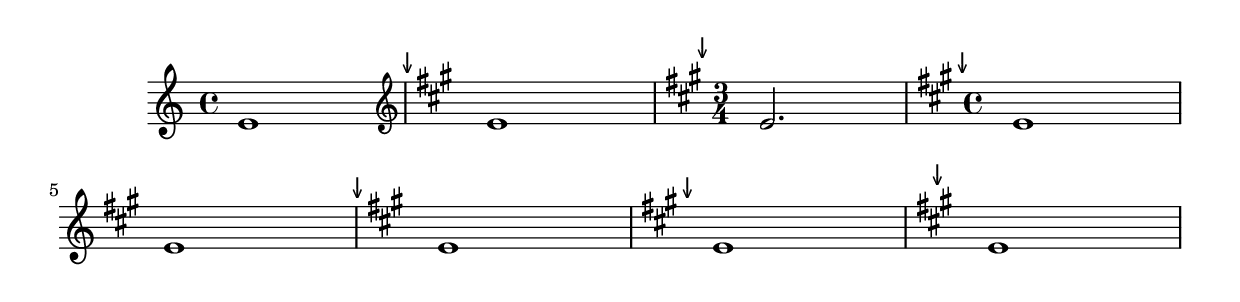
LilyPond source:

%% Do not edit this file; it is auto-generated from input/new
%% This file is in the public domain.
\version "2.11.66"

\header {
  texidoces = "
Si están especificadas, las marcas de texto se pueden alinear con
objetos de notación distintos a las líneas divisorias.  Entre estos
objetos se encuentran @code{ambitus}, @code{breathing-sign},
@code{clef}, @code{custos}, @code{staff-bar}, @code{left-edge},
@code{key-cancellation}, @code{key-signature} y @code{time-signature}.

En estos casos, las marcas de texto se centran horizontalmente sobre
el objeto, aunque esto se puede cambiar, como se muestra en la segunda
línea de este ejemplo (en una partitura con varios pentagramas, se
debe hacer este ajuste para todos los pentagramas).

"
  doctitlees = "Alinear marcas con varios objetos de notación"

  lsrtags = "text"
  texidoc = "If specified, text marks may be aligned with notation
objects other than bar lines.  These objects include @code{ambitus},
@code{breathing-sign}, @code{clef}, @code{custos}, @code{staff-bar},
@code{left-edge}, @code{key-cancellation}, @code{key-signature}, and
@code{time-signature}.

In such cases, text marks will be horizontally centered above the
object.  However this can be changed, as demonstrated on the second
line of this example (in a score with multiple staves, this setting
should be done for all the staves)."
  doctitle = "Aligning marks with various notation objects"
} % begin verbatim


\relative c' {
  e1
  
  % the RehearsalMark will be centered above the Clef
  \override Score.RehearsalMark #'break-align-symbols = #'(clef)
  \key a \major
  \clef treble
  \mark "↓"
  e1
  
  % the RehearsalMark will be centered above the TimeSignature
  \override Score.RehearsalMark #'break-align-symbols = #'(time-signature)
  \key a \major
  \clef treble
  \time 3/4
  \mark "↓"
  e2.
  
  % the RehearsalMark will be centered above the KeySignature
  \override Score.RehearsalMark #'break-align-symbols = #'(key-signature)
  \key a \major
  \clef treble
  \time 4/4
  \mark "↓"
  e1

  \break
  e1
  
  % the RehearsalMark will be aligned with the left edge of the KeySignature
  \once \override Score.KeySignature #'break-align-anchor-alignment = #LEFT
  \mark "↓"
  \key a \major
  e1
  
  % the RehearsalMark will be aligned with the right edge of the KeySignature
  \once \override Score.KeySignature #'break-align-anchor-alignment = #RIGHT
  \key a \major
  \mark "↓"
  e1
  
  % the RehearsalMark will be aligned with the left edge of the KeySignature
  % and then shifted right by one unit.
  \once \override Score.KeySignature #'break-align-anchor = #1
  \key a \major
  \mark "↓"
  e1
}
